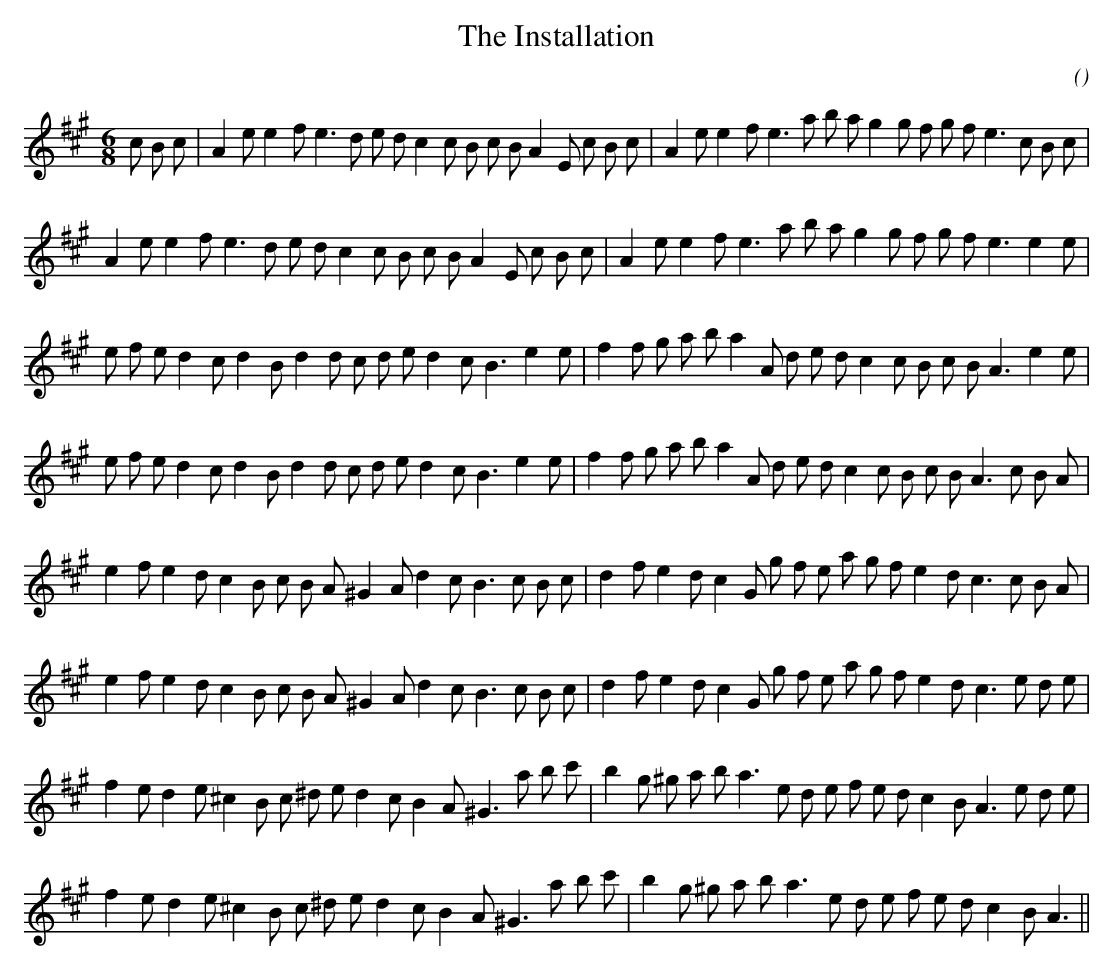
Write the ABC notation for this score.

X:1
T: The Installation
C:
O:
M:6/8
K:A
K:A
M:6/8
L:1/16
c2 B2 c2 |A4 e2 e4 f2 e6 d2 e2 d2 c4 c2 B2 c2 B2 A4 E2 c2 B2 c2 |A4 e2 e4 f2 e6 a2 b2 a2 g4 g2 f2 g2 f2 e6 c2 B2 c2 |
A4 e2 e4 f2 e6 d2 e2 d2 c4 c2 B2 c2 B2 A4 E2 c2 B2 c2 |A4 e2 e4 f2 e6 a2 b2 a2 g4 g2 f2 g2 f2 e6 e4 e2 |
e2 f2 e2 d4 c2 d4 B2 d4 d2 c2 d2 e2 d4 c2 B6 e4 e2 |f4 f2 g2 a2 b2 a4 A2 d2 e2 d2 c4 c2 B2 c2 B2 A6 e4 e2 |
e2 f2 e2 d4 c2 d4 B2 d4 d2 c2 d2 e2 d4 c2 B6 e4 e2 |f4 f2 g2 a2 b2 a4 A2 d2 e2 d2 c4 c2 B2 c2 B2 A6 c2 B2 A2 |
K:a
e4 f2 e4 d2 c4 B2 c2 B2 A2 ^G4 A2 d4 c2 B6 c2 B2 c2 |d4 f2 e4 d2 c4 G2 g2 f2 e2 a2 g2 f2 e4 d2 c6 c2 B2 A2 |
e4 f2 e4 d2 c4 B2 c2 B2 A2 ^G4 A2 d4 c2 B6 c2 B2 c2 |d4 f2 e4 d2 c4 G2 g2 f2 e2 a2 g2 f2 e4 d2 c6 e2 d2 e2 |
f4 e2 d4 e2 ^c4 B2 c2 ^d2 e2 d4 c2 B4 A2 ^G6 a2 b2 c'2 |b4 g2 ^g2 a2 b2 a6 e2 d2 e2 f2 e2 d2 c4 B2 A6 e2 d2 e2 |
f4 e2 d4 e2 ^c4 B2 c2 ^d2 e2 d4 c2 B4 A2 ^G6 a2 b2 c'2 |b4 g2 ^g2 a2 b2 a6 e2 d2 e2 f2 e2 d2 c4 B2 A6 ||
